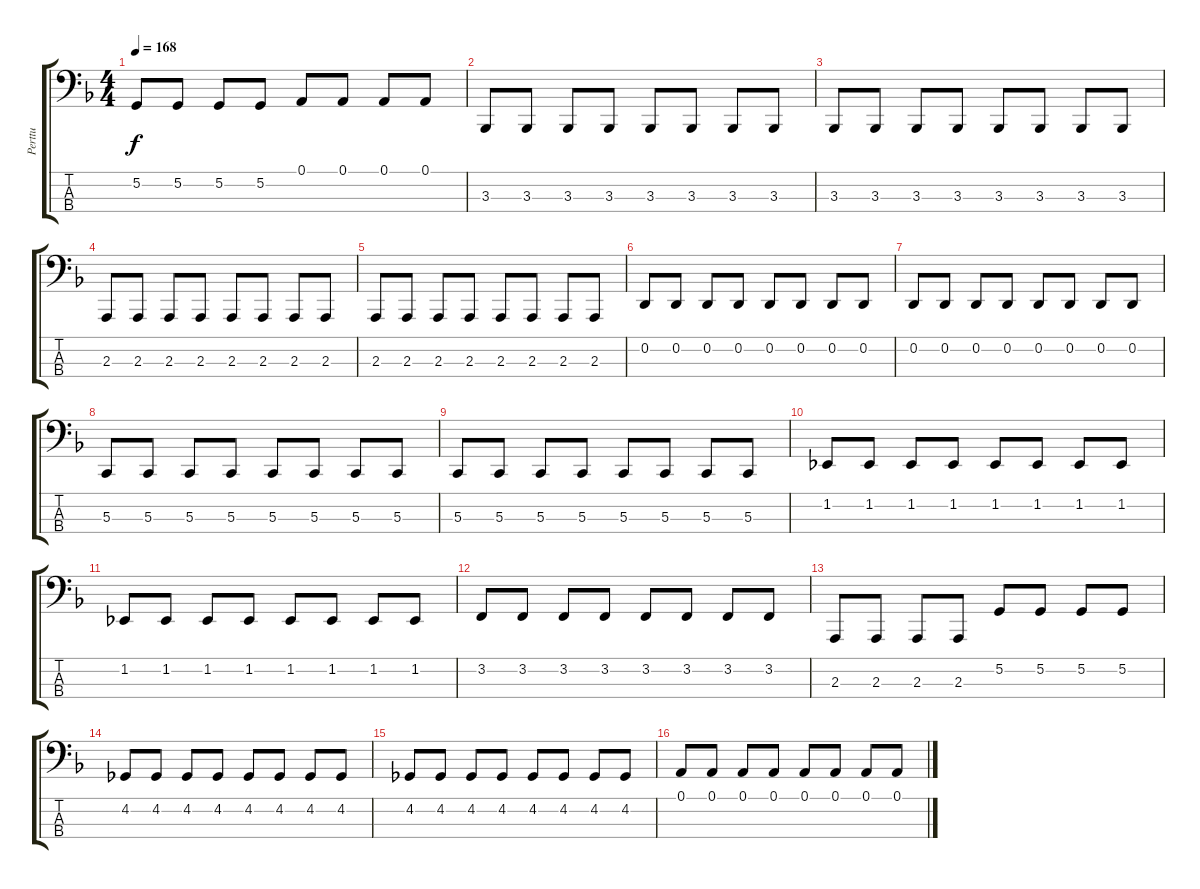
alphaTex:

\track ("Perttu" "Perttu") {instrument pizzicatostrings}
\staff {score tabs}
\tuning (A2 D2 G1 C1) {hide}
\ts (4 4)
\tempo 168
\clef f4
\ks f
5.2.8{dy f} 5.2.8 5.2.8 5.2.8 0.1.8 0.1.8 0.1.8 0.1.8 |
3.3.8 3.3.8 3.3.8 3.3.8 3.3.8 3.3.8 3.3.8 3.3.8 |
3.3.8 3.3.8 3.3.8 3.3.8 3.3.8 3.3.8 3.3.8 3.3.8 |
2.3.8 2.3.8 2.3.8 2.3.8 2.3.8 2.3.8 2.3.8 2.3.8 |
2.3.8 2.3.8 2.3.8 2.3.8 2.3.8 2.3.8 2.3.8 2.3.8 |
0.2.8{volume 15 instrument distortionguitar} 0.2.8 0.2.8 0.2.8 0.2.8 0.2.8 0.2.8 0.2.8 |
0.2.8 0.2.8 0.2.8 0.2.8 0.2.8 0.2.8 0.2.8 0.2.8 |
5.3.8 5.3.8 5.3.8 5.3.8 5.3.8 5.3.8 5.3.8 5.3.8 |
5.3.8 5.3.8 5.3.8 5.3.8 5.3.8 5.3.8 5.3.8 5.3.8 |
1.2.8 1.2.8 1.2.8 1.2.8 1.2.8 1.2.8 1.2.8 1.2.8 |
1.2.8 1.2.8 1.2.8 1.2.8 1.2.8 1.2.8 1.2.8 1.2.8 |
3.2.8 3.2.8 3.2.8 3.2.8 3.2.8 3.2.8 3.2.8 3.2.8 |
2.3.8 2.3.8 2.3.8 2.3.8 5.2.8 5.2.8 5.2.8 5.2.8 |
4.2.8 4.2.8 4.2.8 4.2.8 4.2.8 4.2.8 4.2.8 4.2.8 |
4.2.8 4.2.8 4.2.8 4.2.8 4.2.8 4.2.8 4.2.8 4.2.8 |
0.1.8 0.1.8 0.1.8 0.1.8 0.1.8 0.1.8 0.1.8 0.1.8
